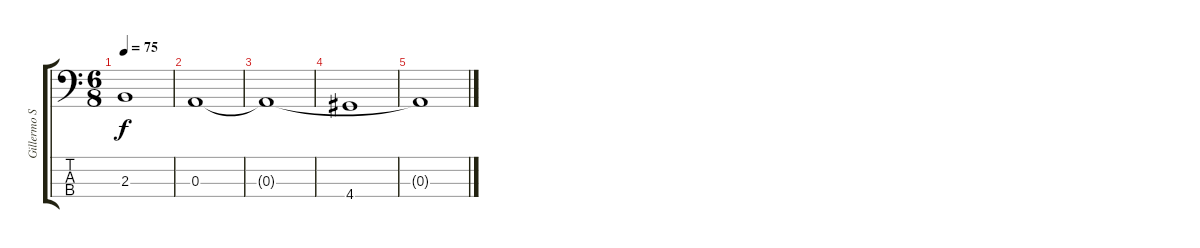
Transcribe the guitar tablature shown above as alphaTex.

\track ("Gillermo Sanchez" "Gillermo S") {instrument electricbassfinger}
\staff {score tabs}
\tuning (G2 D2 A1 E1) {hide}
\ts (6 8)
\tempo 75
\clef f4
\ks c
2.3{t}.1{dy f} |
0.3.1 |
0.3{t}.1 |
4.4.1 |
0.3{t}.1
